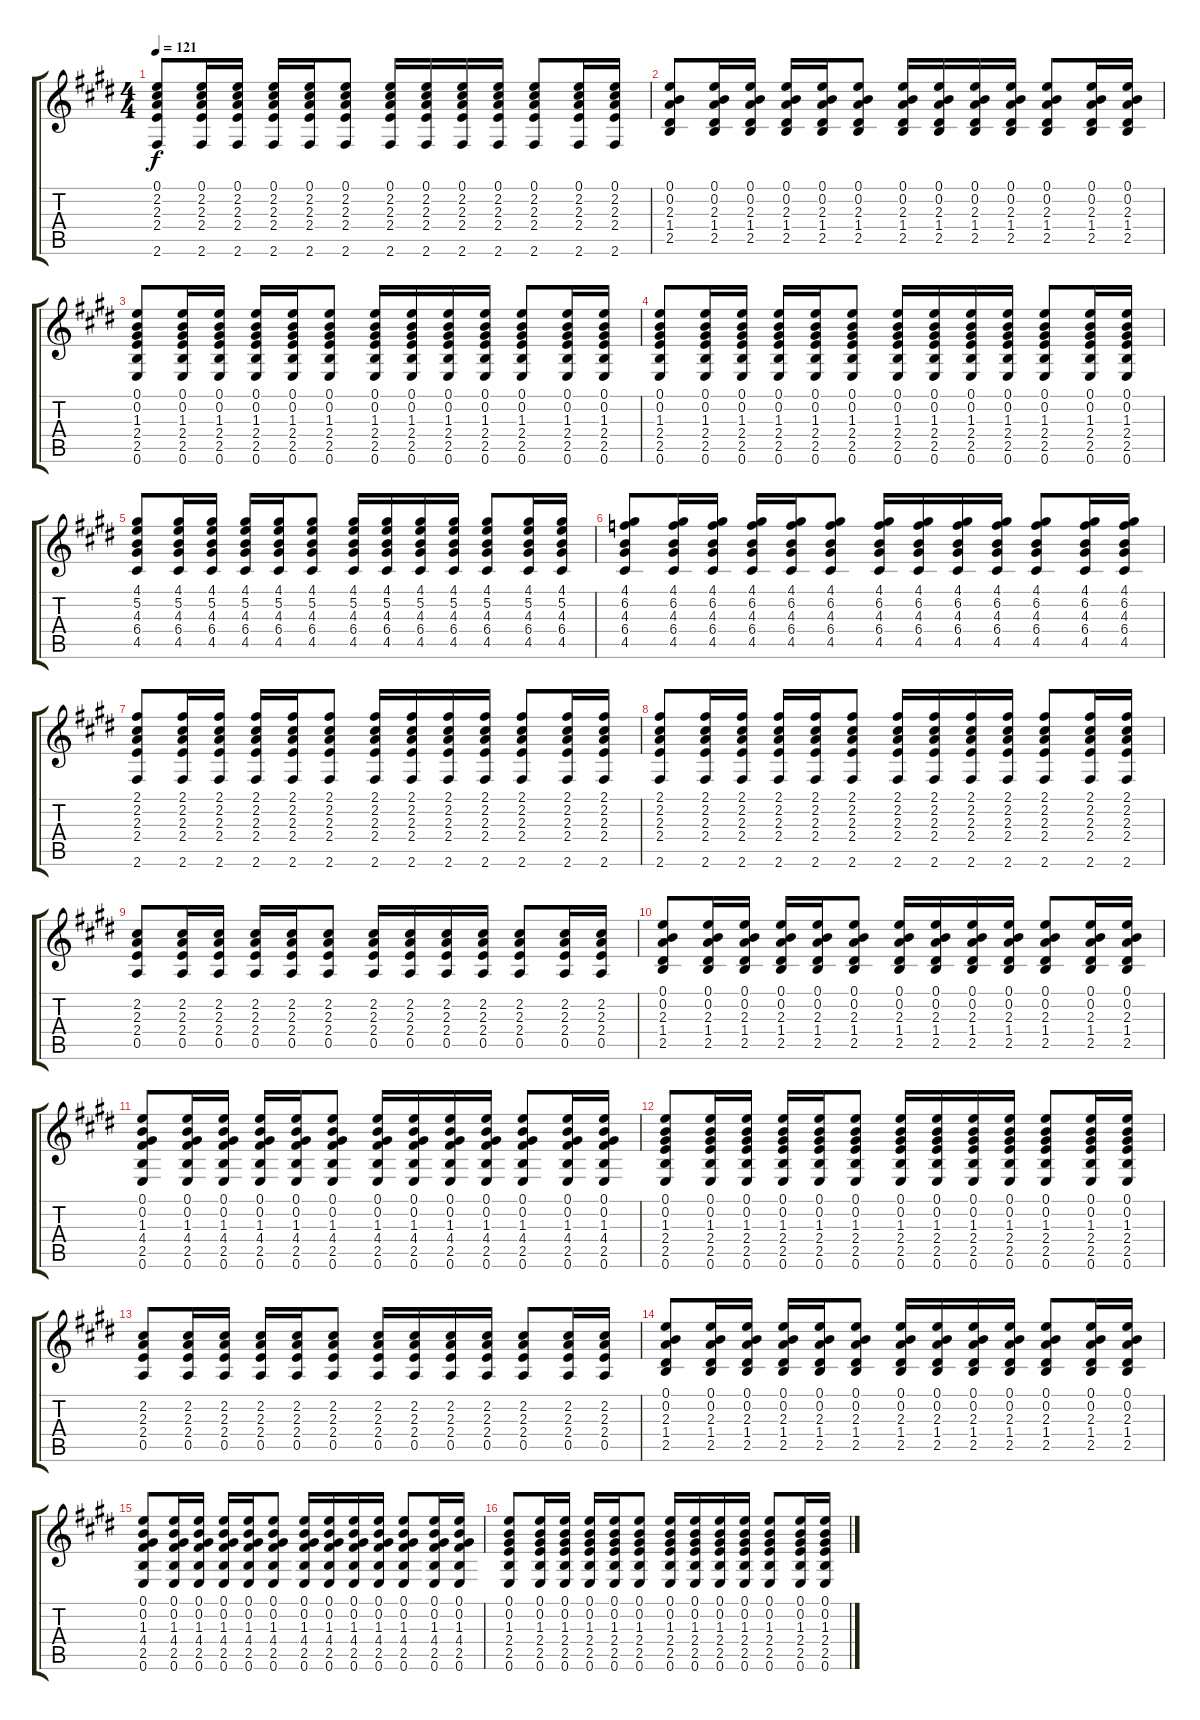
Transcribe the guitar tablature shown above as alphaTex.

\track "" {instrument acousticguitarsteel}
\staff {score tabs}
\tuning (E4 B3 G3 D3 A2 E2) {hide}
\ts (4 4)
\tempo 121
\clef g2
\ks e
(0.1 2.2 2.3 2.4 2.6).8{dy f} (0.1 2.2 2.3 2.4 2.6).16 (0.1 2.2 2.3 2.4 2.6).16 (0.1 2.2 2.3 2.4 2.6).16 (0.1 2.2 2.3 2.4 2.6).16 (0.1 2.2 2.3 2.4 2.6).8 (0.1 2.2 2.3 2.4 2.6).16 (0.1 2.2 2.3 2.4 2.6).16 (0.1 2.2 2.3 2.4 2.6).16 (0.1 2.2 2.3 2.4 2.6).16 (0.1 2.2 2.3 2.4 2.6).8 (0.1 2.2 2.3 2.4 2.6).16 (0.1 2.2 2.3 2.4 2.6).16 |
(0.1 0.2 2.3 1.4 2.5).8 (0.1 0.2 2.3 1.4 2.5).16 (0.1 0.2 2.3 1.4 2.5).16 (0.1 0.2 2.3 1.4 2.5).16 (0.1 0.2 2.3 1.4 2.5).16 (0.1 0.2 2.3 1.4 2.5).8 (0.1 0.2 2.3 1.4 2.5).16 (0.1 0.2 2.3 1.4 2.5).16 (0.1 0.2 2.3 1.4 2.5).16 (0.1 0.2 2.3 1.4 2.5).16 (0.1 0.2 2.3 1.4 2.5).8 (0.1 0.2 2.3 1.4 2.5).16 (0.1 0.2 2.3 1.4 2.5).16 |
(0.1 0.2 1.3 2.4 2.5 0.6).8 (0.1 0.2 1.3 2.4 2.5 0.6).16 (0.1 0.2 1.3 2.4 2.5 0.6).16 (0.1 0.2 1.3 2.4 2.5 0.6).16 (0.1 0.2 1.3 2.4 2.5 0.6).16 (0.1 0.2 1.3 2.4 2.5 0.6).8 (0.1 0.2 1.3 2.4 2.5 0.6).16 (0.1 0.2 1.3 2.4 2.5 0.6).16 (0.1 0.2 1.3 2.4 2.5 0.6).16 (0.1 0.2 1.3 2.4 2.5 0.6).16 (0.1 0.2 1.3 2.4 2.5 0.6).8 (0.1 0.2 1.3 2.4 2.5 0.6).16 (0.1 0.2 1.3 2.4 2.5 0.6).16 |
(0.1 0.2 1.3 2.4 2.5 0.6).8 (0.1 0.2 1.3 2.4 2.5 0.6).16 (0.1 0.2 1.3 2.4 2.5 0.6).16 (0.1 0.2 1.3 2.4 2.5 0.6).16 (0.1 0.2 1.3 2.4 2.5 0.6).16 (0.1 0.2 1.3 2.4 2.5 0.6).8 (0.1 0.2 1.3 2.4 2.5 0.6).16 (0.1 0.2 1.3 2.4 2.5 0.6).16 (0.1 0.2 1.3 2.4 2.5 0.6).16 (0.1 0.2 1.3 2.4 2.5 0.6).16 (0.1 0.2 1.3 2.4 2.5 0.6).8 (0.1 0.2 1.3 2.4 2.5 0.6).16 (0.1 0.2 1.3 2.4 2.5 0.6).16 |
(4.1 5.2 4.3 6.4 4.5).8 (4.1 5.2 4.3 6.4 4.5).16 (4.1 5.2 4.3 6.4 4.5).16 (4.1 5.2 4.3 6.4 4.5).16 (4.1 5.2 4.3 6.4 4.5).16 (4.1 5.2 4.3 6.4 4.5).8 (4.1 5.2 4.3 6.4 4.5).16 (4.1 5.2 4.3 6.4 4.5).16 (4.1 5.2 4.3 6.4 4.5).16 (4.1 5.2 4.3 6.4 4.5).16 (4.1 5.2 4.3 6.4 4.5).8 (4.1 5.2 4.3 6.4 4.5).16 (4.1 5.2 4.3 6.4 4.5).16 |
(4.1 6.2 4.3 6.4 4.5).8 (4.1 6.2 4.3 6.4 4.5).16 (4.1 6.2 4.3 6.4 4.5).16 (4.1 6.2 4.3 6.4 4.5).16 (4.1 6.2 4.3 6.4 4.5).16 (4.1 6.2 4.3 6.4 4.5).8 (4.1 6.2 4.3 6.4 4.5).16 (4.1 6.2 4.3 6.4 4.5).16 (4.1 6.2 4.3 6.4 4.5).16 (4.1 6.2 4.3 6.4 4.5).16 (4.1 6.2 4.3 6.4 4.5).8 (4.1 6.2 4.3 6.4 4.5).16 (4.1 6.2 4.3 6.4 4.5).16 |
(2.1 2.2 2.3 2.4 2.6).8 (2.1 2.2 2.3 2.4 2.6).16 (2.1 2.2 2.3 2.4 2.6).16 (2.1 2.2 2.3 2.4 2.6).16 (2.1 2.2 2.3 2.4 2.6).16 (2.1 2.2 2.3 2.4 2.6).8 (2.1 2.2 2.3 2.4 2.6).16 (2.1 2.2 2.3 2.4 2.6).16 (2.1 2.2 2.3 2.4 2.6).16 (2.1 2.2 2.3 2.4 2.6).16 (2.1 2.2 2.3 2.4 2.6).8 (2.1 2.2 2.3 2.4 2.6).16 (2.1 2.2 2.3 2.4 2.6).16 |
(2.1 2.2 2.3 2.4 2.6).8 (2.1 2.2 2.3 2.4 2.6).16 (2.1 2.2 2.3 2.4 2.6).16 (2.1 2.2 2.3 2.4 2.6).16 (2.1 2.2 2.3 2.4 2.6).16 (2.1 2.2 2.3 2.4 2.6).8 (2.1 2.2 2.3 2.4 2.6).16 (2.1 2.2 2.3 2.4 2.6).16 (2.1 2.2 2.3 2.4 2.6).16 (2.1 2.2 2.3 2.4 2.6).16 (2.1 2.2 2.3 2.4 2.6).8 (2.1 2.2 2.3 2.4 2.6).16 (2.1 2.2 2.3 2.4 2.6).16 |
(2.2 2.3 2.4 0.5).8 (2.2 2.3 2.4 0.5).16 (2.2 2.3 2.4 0.5).16 (2.2 2.3 2.4 0.5).16 (2.2 2.3 2.4 0.5).16 (2.2 2.3 2.4 0.5).8 (2.2 2.3 2.4 0.5).16 (2.2 2.3 2.4 0.5).16 (2.2 2.3 2.4 0.5).16 (2.2 2.3 2.4 0.5).16 (2.2 2.3 2.4 0.5).8 (2.2 2.3 2.4 0.5).16 (2.2 2.3 2.4 0.5).16 |
(0.1 0.2 2.3 1.4 2.5).8 (0.1 0.2 2.3 1.4 2.5).16 (0.1 0.2 2.3 1.4 2.5).16 (0.1 0.2 2.3 1.4 2.5).16 (0.1 0.2 2.3 1.4 2.5).16 (0.1 0.2 2.3 1.4 2.5).8 (0.1 0.2 2.3 1.4 2.5).16 (0.1 0.2 2.3 1.4 2.5).16 (0.1 0.2 2.3 1.4 2.5).16 (0.1 0.2 2.3 1.4 2.5).16 (0.1 0.2 2.3 1.4 2.5).8 (0.1 0.2 2.3 1.4 2.5).16 (0.1 0.2 2.3 1.4 2.5).16 |
(0.1 0.2 1.3 4.4 2.5 0.6).8 (0.1 0.2 1.3 4.4 2.5 0.6).16 (0.1 0.2 1.3 4.4 2.5 0.6).16 (0.1 0.2 1.3 4.4 2.5 0.6).16 (0.1 0.2 1.3 4.4 2.5 0.6).16 (0.1 0.2 1.3 4.4 2.5 0.6).8 (0.1 0.2 1.3 4.4 2.5 0.6).16 (0.1 0.2 1.3 4.4 2.5 0.6).16 (0.1 0.2 1.3 4.4 2.5 0.6).16 (0.1 0.2 1.3 4.4 2.5 0.6).16 (0.1 0.2 1.3 4.4 2.5 0.6).8 (0.1 0.2 1.3 4.4 2.5 0.6).16 (0.1 0.2 1.3 4.4 2.5 0.6).16 |
(0.1 0.2 1.3 2.4 2.5 0.6).8 (0.1 0.2 1.3 2.4 2.5 0.6).16 (0.1 0.2 1.3 2.4 2.5 0.6).16 (0.1 0.2 1.3 2.4 2.5 0.6).16 (0.1 0.2 1.3 2.4 2.5 0.6).16 (0.1 0.2 1.3 2.4 2.5 0.6).8 (0.1 0.2 1.3 2.4 2.5 0.6).16 (0.1 0.2 1.3 2.4 2.5 0.6).16 (0.1 0.2 1.3 2.4 2.5 0.6).16 (0.1 0.2 1.3 2.4 2.5 0.6).16 (0.1 0.2 1.3 2.4 2.5 0.6).8 (0.1 0.2 1.3 2.4 2.5 0.6).16 (0.1 0.2 1.3 2.4 2.5 0.6).16 |
(2.2 2.3 2.4 0.5).8 (2.2 2.3 2.4 0.5).16 (2.2 2.3 2.4 0.5).16 (2.2 2.3 2.4 0.5).16 (2.2 2.3 2.4 0.5).16 (2.2 2.3 2.4 0.5).8 (2.2 2.3 2.4 0.5).16 (2.2 2.3 2.4 0.5).16 (2.2 2.3 2.4 0.5).16 (2.2 2.3 2.4 0.5).16 (2.2 2.3 2.4 0.5).8 (2.2 2.3 2.4 0.5).16 (2.2 2.3 2.4 0.5).16 |
(0.1 0.2 2.3 1.4 2.5).8 (0.1 0.2 2.3 1.4 2.5).16 (0.1 0.2 2.3 1.4 2.5).16 (0.1 0.2 2.3 1.4 2.5).16 (0.1 0.2 2.3 1.4 2.5).16 (0.1 0.2 2.3 1.4 2.5).8 (0.1 0.2 2.3 1.4 2.5).16 (0.1 0.2 2.3 1.4 2.5).16 (0.1 0.2 2.3 1.4 2.5).16 (0.1 0.2 2.3 1.4 2.5).16 (0.1 0.2 2.3 1.4 2.5).8 (0.1 0.2 2.3 1.4 2.5).16 (0.1 0.2 2.3 1.4 2.5).16 |
(0.1 0.2 1.3 4.4 2.5 0.6).8 (0.1 0.2 1.3 4.4 2.5 0.6).16 (0.1 0.2 1.3 4.4 2.5 0.6).16 (0.1 0.2 1.3 4.4 2.5 0.6).16 (0.1 0.2 1.3 4.4 2.5 0.6).16 (0.1 0.2 1.3 4.4 2.5 0.6).8 (0.1 0.2 1.3 4.4 2.5 0.6).16 (0.1 0.2 1.3 4.4 2.5 0.6).16 (0.1 0.2 1.3 4.4 2.5 0.6).16 (0.1 0.2 1.3 4.4 2.5 0.6).16 (0.1 0.2 1.3 4.4 2.5 0.6).8 (0.1 0.2 1.3 4.4 2.5 0.6).16 (0.1 0.2 1.3 4.4 2.5 0.6).16 |
(0.1 0.2 1.3 2.4 2.5 0.6).8 (0.1 0.2 1.3 2.4 2.5 0.6).16 (0.1 0.2 1.3 2.4 2.5 0.6).16 (0.1 0.2 1.3 2.4 2.5 0.6).16 (0.1 0.2 1.3 2.4 2.5 0.6).16 (0.1 0.2 1.3 2.4 2.5 0.6).8 (0.1 0.2 1.3 2.4 2.5 0.6).16 (0.1 0.2 1.3 2.4 2.5 0.6).16 (0.1 0.2 1.3 2.4 2.5 0.6).16 (0.1 0.2 1.3 2.4 2.5 0.6).16 (0.1 0.2 1.3 2.4 2.5 0.6).8 (0.1 0.2 1.3 2.4 2.5 0.6).16 (0.1 0.2 1.3 2.4 2.5 0.6).16
